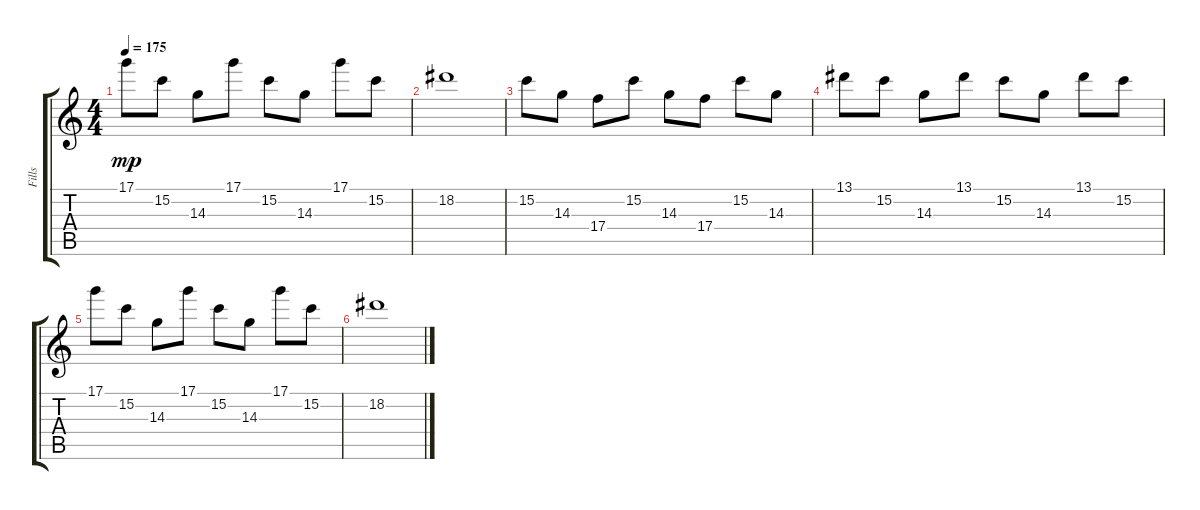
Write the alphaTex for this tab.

\track ("Fills" "Fills") {instrument distortionguitar}
\staff {score tabs}
\tuning (D4 A3 F3 C3 G2 C2) {hide}
\ts (4 4)
\tempo 175
\clef g2
\ks c
17.1.8{dy mp} 15.2.8 14.3.8 17.1.8 15.2.8 14.3.8 17.1.8 15.2.8 |
18.2.1 |
15.2.8 14.3.8 17.4.8 15.2.8 14.3.8 17.4.8 15.2.8 14.3.8 |
13.1.8 15.2.8 14.3.8 13.1.8 15.2.8 14.3.8 13.1.8 15.2.8 |
17.1.8 15.2.8 14.3.8 17.1.8 15.2.8 14.3.8 17.1.8 15.2.8 |
18.2.1
